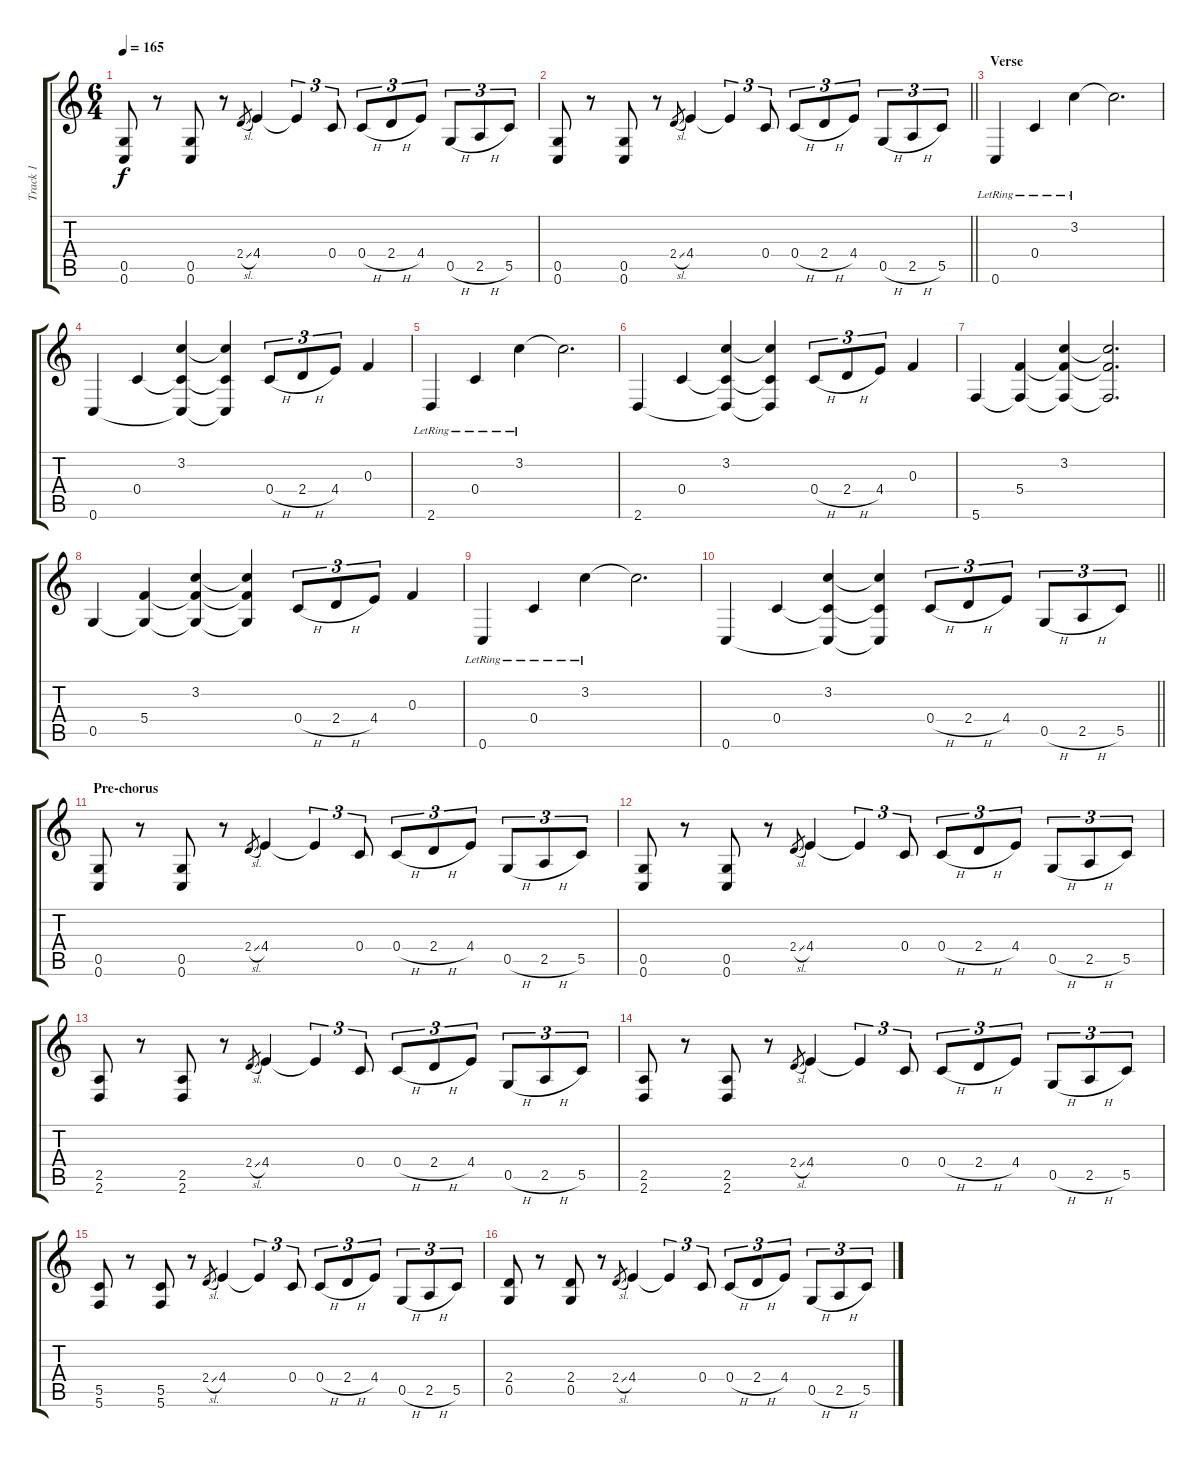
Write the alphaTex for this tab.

\track ("Track 1" "Track 1") {instrument overdrivenguitar}
\staff {score tabs}
\tuning (D4 A3 F3 C3 G2 C2) {hide}
\ts (6 4)
\tempo 165
\clef g2
\ks c
(0.5 0.6).8{dy f} r.8 (0.5 0.6).8 r.8 2.4{sl}.8{gr} 4.4.4 4.4{t}.4{tu (3 2)} 0.4.8{tu (3 2)} 0.4{h}.8{tu (3 2)} 2.4{h}.8{tu (3 2)} 4.4.8{tu (3 2)} 0.5{h}.8{tu (3 2)} 2.5{h}.8{tu (3 2)} 5.5.8{tu (3 2)} |
\barLineRight lightlight
(0.5 0.6).8 r.8 (0.5 0.6).8 r.8 2.4{sl}.8{gr} 4.4.4 4.4{t}.4{tu (3 2)} 0.4.8{tu (3 2)} 0.4{h}.8{tu (3 2)} 2.4{h}.8{tu (3 2)} 4.4.8{tu (3 2)} 0.5{h}.8{tu (3 2)} 2.5{h}.8{tu (3 2)} 5.5.8{tu (3 2)} |
\section ("" "Verse")
0.6{lr}.4 0.4{lr}.4 3.2{lr}.4 3.2{t}.2{d} |
0.6.4 0.4.4 (3.2 0.4{t} 0.6{t}).4 (3.2{t} 0.4{t} 0.6{t}).4 0.4{h}.8{tu (3 2)} 2.4{h}.8{tu (3 2)} 4.4.8{tu (3 2)} 0.3.4 |
2.6{lr}.4 0.4{lr}.4 3.2{lr}.4 3.2{t}.2{d} |
2.6.4 0.4.4 (3.2 0.4{t} 2.6{t}).4 (3.2{t} 0.4{t} 2.6{t}).4 0.4{h}.8{tu (3 2)} 2.4{h}.8{tu (3 2)} 4.4.8{tu (3 2)} 0.3.4 |
5.6.4 (5.4 5.6{t}).4 (3.2 5.4{t} 5.6{t}).4 (3.2{t} 5.4{t} 5.6{t}).2{d} |
0.5.4 (5.4 0.5{t}).4 (3.2 5.4{t} 0.5{t}).4 (3.2{t} 5.4{t} 0.5{t}).4 0.4{h}.8{tu (3 2)} 2.4{h}.8{tu (3 2)} 4.4.8{tu (3 2)} 0.3.4 |
0.6{lr}.4 0.4{lr}.4 3.2{lr}.4 3.2{t}.2{d} |
\barLineRight lightlight
0.6.4 0.4.4 (3.2 0.4{t} 0.6{t}).4 (3.2{t} 0.4{t} 0.6{t}).4 0.4{h}.8{tu (3 2)} 2.4{h}.8{tu (3 2)} 4.4.8{tu (3 2)} 0.5{h}.8{tu (3 2)} 2.5{h}.8{tu (3 2)} 5.5.8{tu (3 2)} |
\section ("" "Pre-chorus")
(0.5 0.6).8 r.8 (0.5 0.6).8 r.8 2.4{sl}.8{gr} 4.4.4 4.4{t}.4{tu (3 2)} 0.4.8{tu (3 2)} 0.4{h}.8{tu (3 2)} 2.4{h}.8{tu (3 2)} 4.4.8{tu (3 2)} 0.5{h}.8{tu (3 2)} 2.5{h}.8{tu (3 2)} 5.5.8{tu (3 2)} |
(0.5 0.6).8 r.8 (0.5 0.6).8 r.8 2.4{sl}.8{gr} 4.4.4 4.4{t}.4{tu (3 2)} 0.4.8{tu (3 2)} 0.4{h}.8{tu (3 2)} 2.4{h}.8{tu (3 2)} 4.4.8{tu (3 2)} 0.5{h}.8{tu (3 2)} 2.5{h}.8{tu (3 2)} 5.5.8{tu (3 2)} |
(2.5 2.6).8 r.8 (2.5 2.6).8 r.8 2.4{sl}.8{gr} 4.4.4 4.4{t}.4{tu (3 2)} 0.4.8{tu (3 2)} 0.4{h}.8{tu (3 2)} 2.4{h}.8{tu (3 2)} 4.4.8{tu (3 2)} 0.5{h}.8{tu (3 2)} 2.5{h}.8{tu (3 2)} 5.5.8{tu (3 2)} |
(2.5 2.6).8 r.8 (2.5 2.6).8 r.8 2.4{sl}.8{gr} 4.4.4 4.4{t}.4{tu (3 2)} 0.4.8{tu (3 2)} 0.4{h}.8{tu (3 2)} 2.4{h}.8{tu (3 2)} 4.4.8{tu (3 2)} 0.5{h}.8{tu (3 2)} 2.5{h}.8{tu (3 2)} 5.5.8{tu (3 2)} |
(5.5 5.6).8 r.8 (5.5 5.6).8 r.8 2.4{sl}.8{gr} 4.4.4 4.4{t}.4{tu (3 2)} 0.4.8{tu (3 2)} 0.4{h}.8{tu (3 2)} 2.4{h}.8{tu (3 2)} 4.4.8{tu (3 2)} 0.5{h}.8{tu (3 2)} 2.5{h}.8{tu (3 2)} 5.5.8{tu (3 2)} |
(2.4 0.5).8 r.8 (2.4 0.5).8 r.8 2.4{sl}.8{gr} 4.4.4 4.4{t}.4{tu (3 2)} 0.4.8{tu (3 2)} 0.4{h}.8{tu (3 2)} 2.4{h}.8{tu (3 2)} 4.4.8{tu (3 2)} 0.5{h}.8{tu (3 2)} 2.5{h}.8{tu (3 2)} 5.5.8{tu (3 2)}
